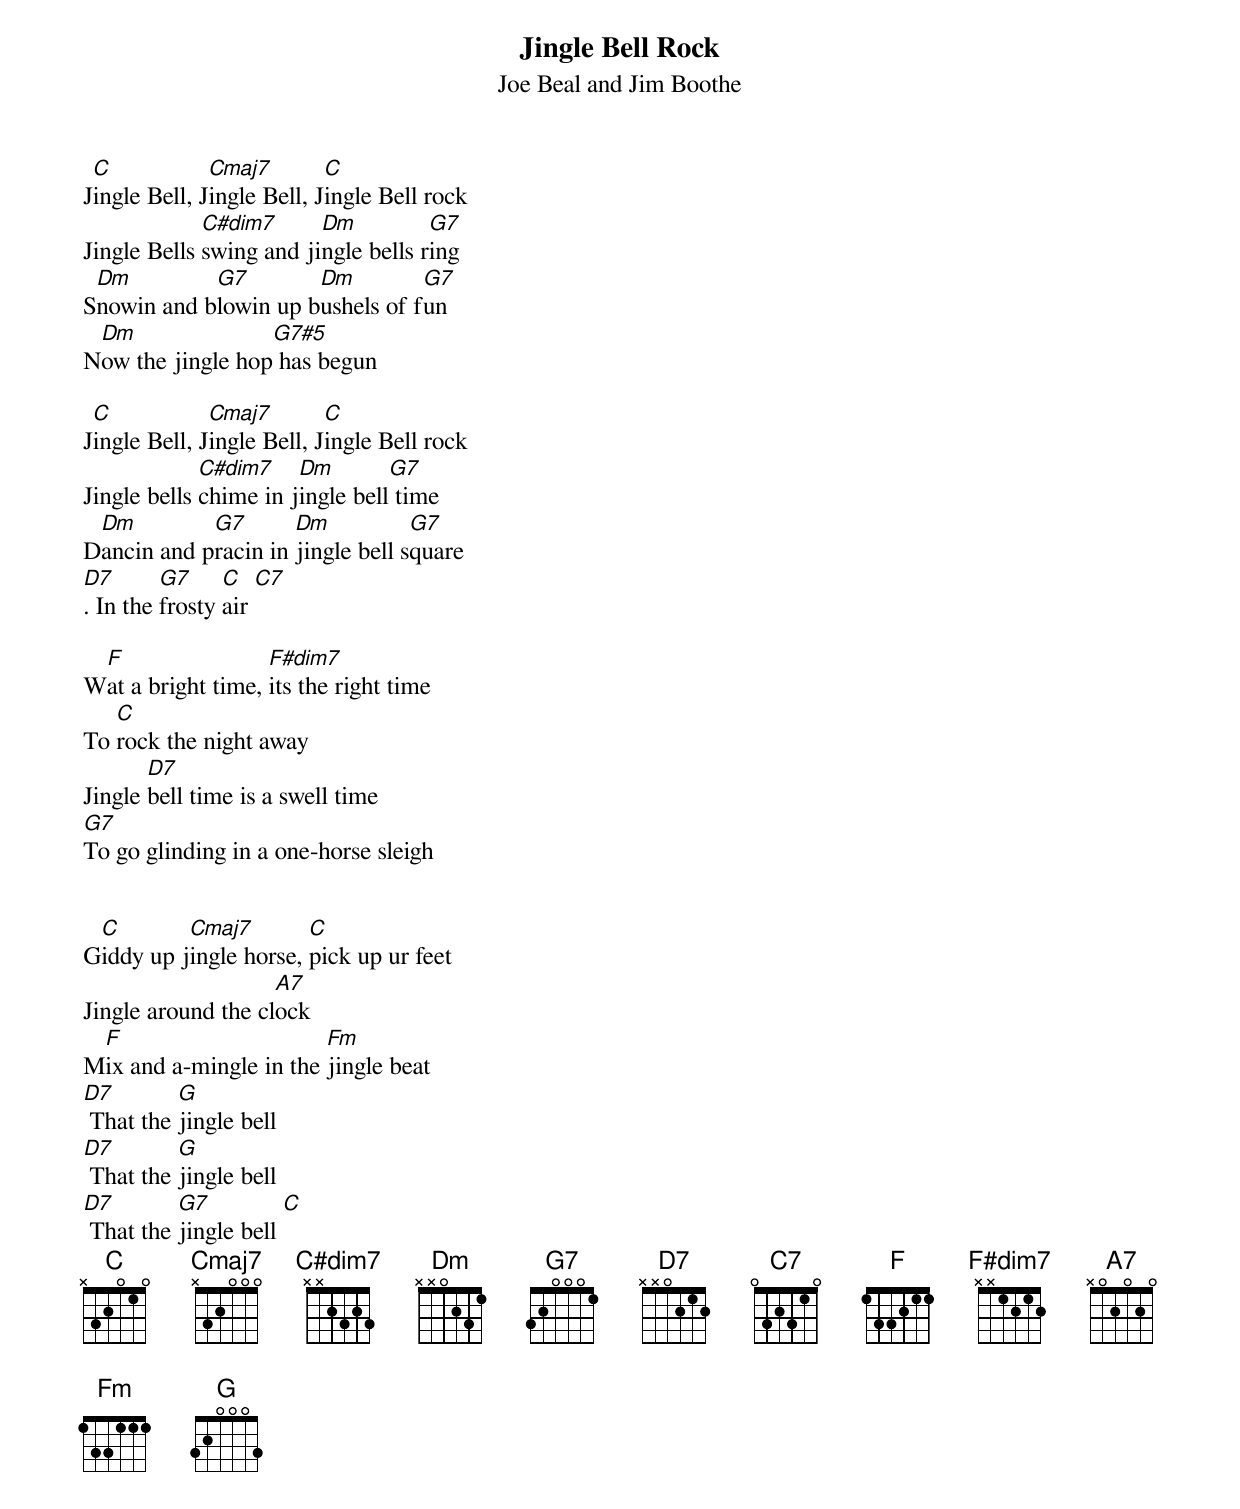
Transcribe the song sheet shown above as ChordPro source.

{title: Jingle Bell Rock}
{subtitle: Joe Beal and Jim Boothe}

{define: C#dim7 0 x x 2 3 2 3}
{define: G7#5 0 x x 1 0 0 1}
{define: F#dim7 0 x x 1 2 1 2}


J[C]ingle Bell, J[Cmaj7]ingle Bell, J[C]ingle Bell rock
Jingle Bells [C#dim7]swing and ji[Dm]ngle bells r[G7]ing
S[Dm]nowin and b[G7]lowin up b[Dm]ushels of f[G7]un
N[Dm]ow the jingle hop[G7#5] has begun

J[C]ingle Bell, J[Cmaj7]ingle Bell, J[C]ingle Bell rock
Jingle bells [C#dim7]chime in j[Dm]ingle bell[G7] time
D[Dm]ancin and p[G7]racin in [Dm]jingle bell s[G7]quare
[D7]. In the [G7]frosty [C]air [C7]

W[F]at a bright time, [F#dim7]its the right time
To [C]rock the night away
Jingle [D7]bell time is a swell time
[G7]To go glinding in a one-horse sleigh


G[C]iddy up j[Cmaj7]ingle horse, [C]pick up ur feet
Jingle around the cl[A7]ock
M[F]ix and a-mingle in the [Fm]jingle beat
[D7] That the [G]jingle bell
[D7] That the [G]jingle bell
[D7] That the [G7]jingle bell [C]
